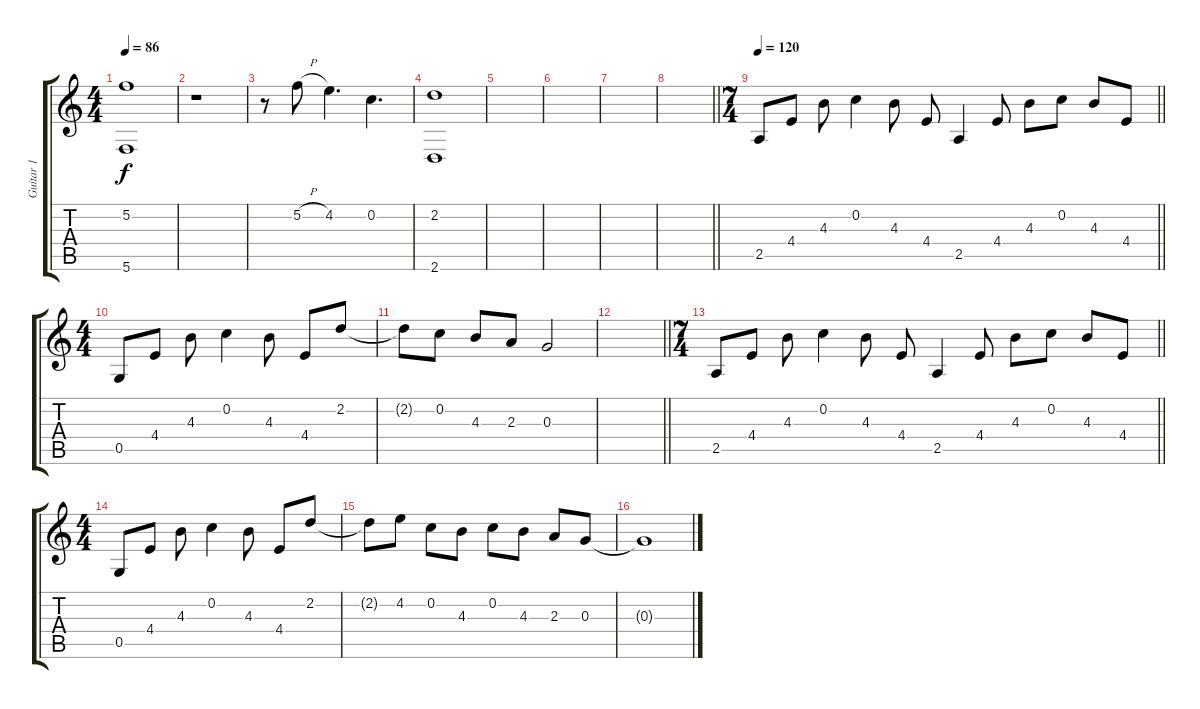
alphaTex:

\track ("Guitar 1" "Guitar 1") {instrument acousticguitarsteel}
\staff {score tabs}
\tuning (E4 C4 G3 C3 G2 C2) {hide}
\ts (4 4)
\tempo 86
\clef g2
\ks c
(5.2 5.6).1{dy f} |
r.1 |
r.8 5.2{h}.8 4.2.4{d} 0.2.4{d} |
(2.2 2.6).1 |
|
|
|
\barLineRight lightlight
|
\ts (7 4)
\tempo 120
\barLineRight lightlight
2.5.8 4.4.8 4.3.8 0.2.4 4.3.8 4.4.8 2.5.4 4.4.8 4.3.8 0.2.8 4.3.8 4.4.8 |
\ts (4 4)
0.5.8 4.4.8 4.3.8 0.2.4 4.3.8 4.4.8 2.2.8 |
2.2{t}.8 0.2.8 4.3.8 2.3.8 0.3.2 |
\barLineRight lightlight
|
\ts (7 4)
\barLineRight lightlight
2.5.8 4.4.8 4.3.8 0.2.4 4.3.8 4.4.8 2.5.4 4.4.8 4.3.8 0.2.8 4.3.8 4.4.8 |
\ts (4 4)
0.5.8 4.4.8 4.3.8 0.2.4 4.3.8 4.4.8 2.2.8 |
2.2{t}.8 4.2.8 0.2.8 4.3.8 0.2.8 4.3.8 2.3.8 0.3.8 |
0.3{t}.1
